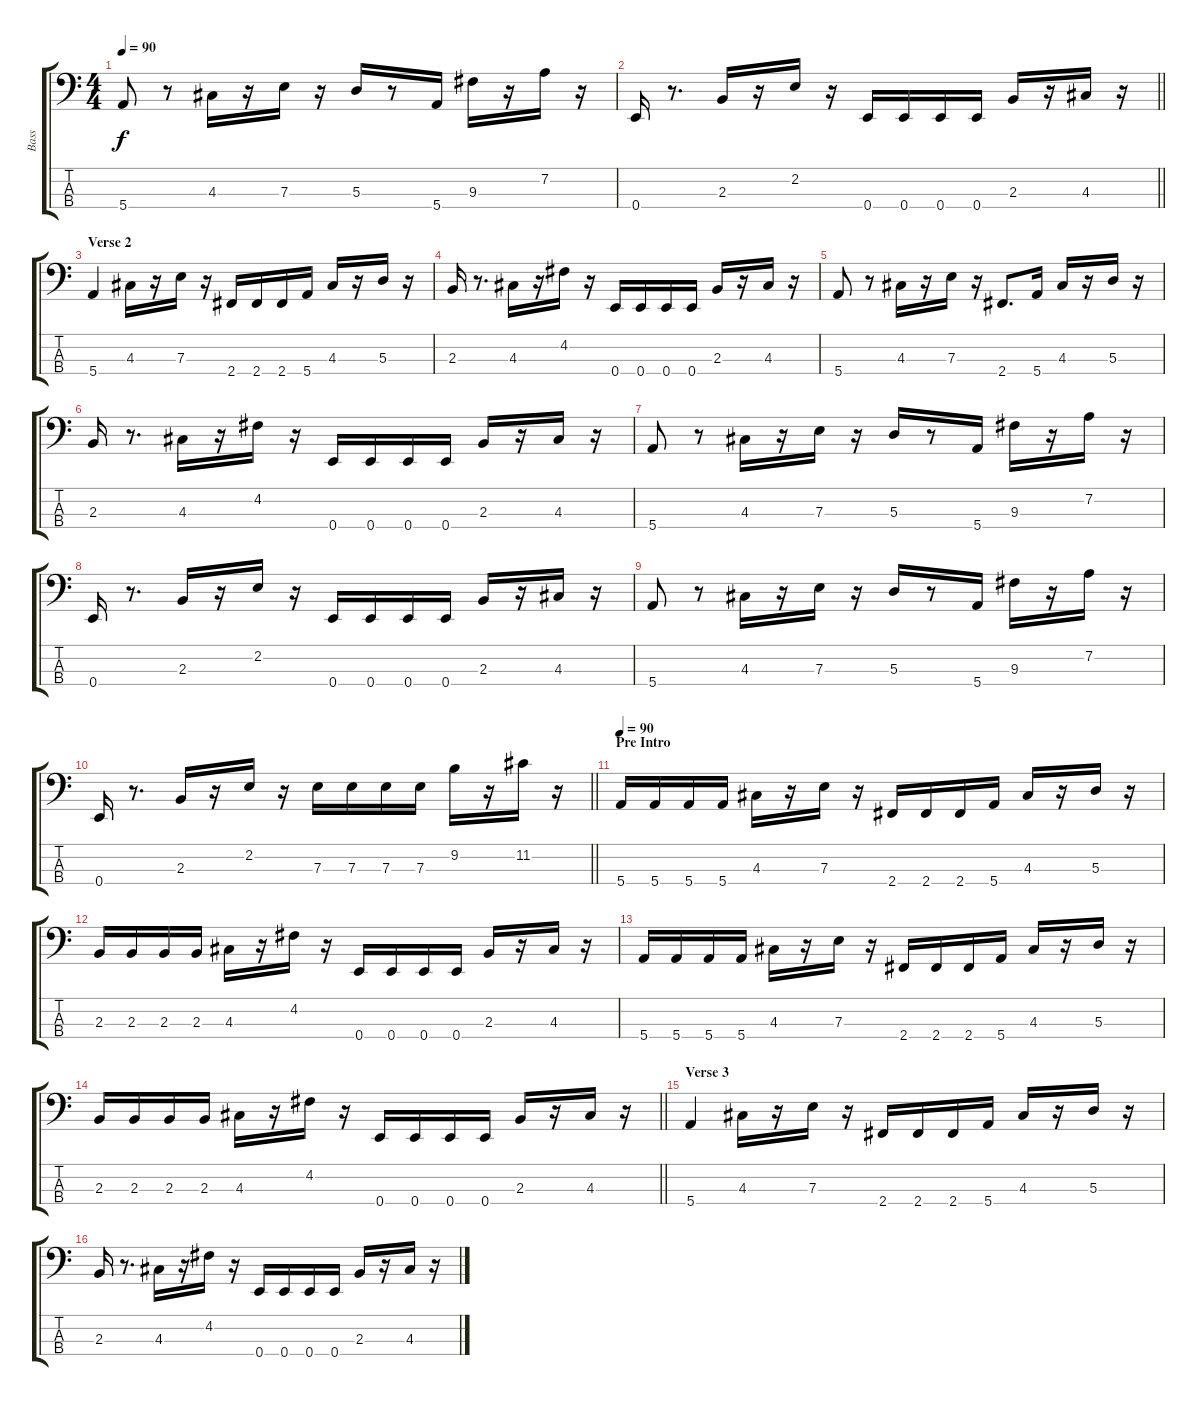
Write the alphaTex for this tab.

\track ("Bass" "Bass") {instrument electricbassfinger}
\staff {score tabs}
\tuning (G2 D2 A1 E1) {hide}
\ts (4 4)
\tempo 90
\clef f4
\ks c
5.4.8{dy f} r.8 4.3.16 r.16 7.3.16 r.16 5.3.16 r.8 5.4.16 9.3.16 r.16 7.2.16 r.16 |
\barLineRight lightlight
0.4.16 r.8{d} 2.3.16 r.16 2.2.16 r.16 0.4.16 0.4.16 0.4.16 0.4.16 2.3.16 r.16 4.3.16 r.16 |
\section ("" "Verse 2")
5.4.4 4.3.16 r.16 7.3.16 r.16 2.4.16 2.4.16 2.4.16 5.4.16 4.3.16 r.16 5.3.16 r.16 |
2.3.16 r.8{d} 4.3.16 r.16 4.2.16 r.16 0.4.16 0.4.16 0.4.16 0.4.16 2.3.16 r.16 4.3.16 r.16 |
5.4.8 r.8 4.3.16 r.16 7.3.16 r.16 2.4.8{d} 5.4.16 4.3.16 r.16 5.3.16 r.16 |
2.3.16 r.8{d} 4.3.16 r.16 4.2.16 r.16 0.4.16 0.4.16 0.4.16 0.4.16 2.3.16 r.16 4.3.16 r.16 |
5.4.8 r.8 4.3.16 r.16 7.3.16 r.16 5.3.16 r.8 5.4.16 9.3.16 r.16 7.2.16 r.16 |
0.4.16 r.8{d} 2.3.16 r.16 2.2.16 r.16 0.4.16 0.4.16 0.4.16 0.4.16 2.3.16 r.16 4.3.16 r.16 |
5.4.8 r.8 4.3.16 r.16 7.3.16 r.16 5.3.16 r.8 5.4.16 9.3.16 r.16 7.2.16 r.16 |
\barLineRight lightlight
0.4.16 r.8{d} 2.3.16 r.16 2.2.16 r.16 7.3.16 7.3.16 7.3.16 7.3.16 9.2.16 r.16 11.2.16 r.16 |
\section ("" "Pre Intro")
\tempo 90
5.4.16 5.4.16 5.4.16 5.4.16 4.3.16 r.16 7.3.16 r.16 2.4.16 2.4.16 2.4.16 5.4.16 4.3.16 r.16 5.3.16 r.16 |
2.3.16 2.3.16 2.3.16 2.3.16 4.3.16 r.16 4.2.16 r.16 0.4.16 0.4.16 0.4.16 0.4.16 2.3.16 r.16 4.3.16 r.16 |
5.4.16 5.4.16 5.4.16 5.4.16 4.3.16 r.16 7.3.16 r.16 2.4.16 2.4.16 2.4.16 5.4.16 4.3.16 r.16 5.3.16 r.16 |
\barLineRight lightlight
2.3.16 2.3.16 2.3.16 2.3.16 4.3.16 r.16 4.2.16 r.16 0.4.16 0.4.16 0.4.16 0.4.16 2.3.16 r.16 4.3.16 r.16 |
\section ("" "Verse 3")
5.4.4 4.3.16 r.16 7.3.16 r.16 2.4.16 2.4.16 2.4.16 5.4.16 4.3.16 r.16 5.3.16 r.16 |
2.3.16 r.8{d} 4.3.16 r.16 4.2.16 r.16 0.4.16 0.4.16 0.4.16 0.4.16 2.3.16 r.16 4.3.16 r.16
